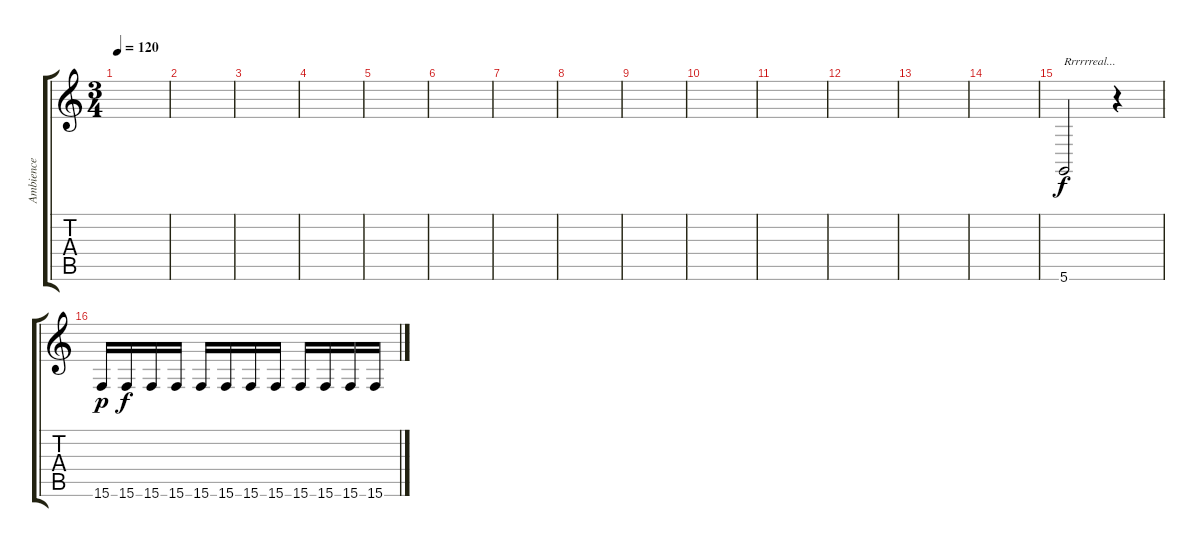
\track ("Ambience" "Ambience") {instrument helicopter}
\staff {score tabs}
\tuning (E4 B3 G3 D3 A2 D2) {hide}
\ts (3 4)
\tempo 120
\clef g2
\ks c
|
|
|
|
|
|
|
|
|
|
|
|
|
|
5.6.2{txt "Rrrrrreal..." instrument helicopter} r.4 |
15.6.16{dy p volume 3 instrument applause} 15.6.16{dy f} 15.6.16 15.6.16 15.6.16 15.6.16 15.6.16 15.6.16 15.6.16 15.6.16 15.6.16 15.6.16
